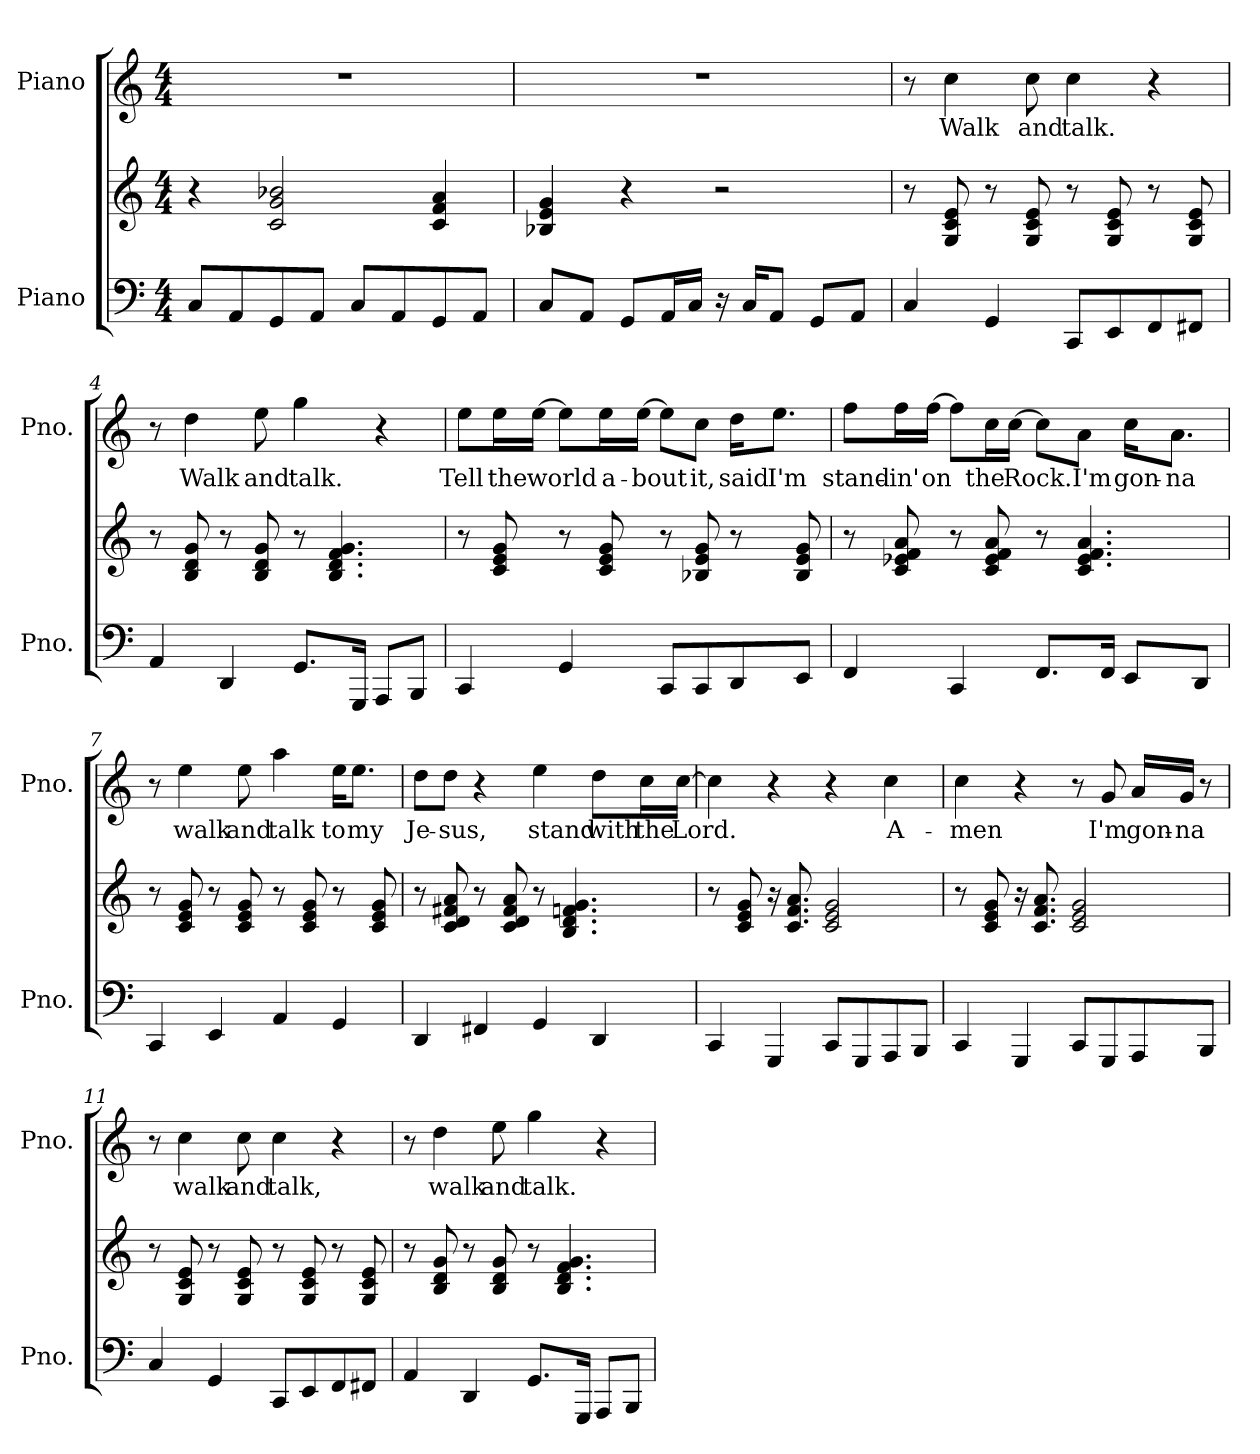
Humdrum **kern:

**kern	**kern	**kern	**text
*part2	*part2	*part1	*part1
*staff3	*staff2	*staff1	*staff1
*I"Piano	*	*I"Piano	*
*I'Pno.	*	*I'Pno.	*
*clefF4	*clefG2	*clefG2	*
*k[]	*k[]	*k[]	*
*M4/4	*M4/4	*M4/4	*
=1	=1	=1	=1
8C/L	4r	1r	.
8AA/	.	.	.
8GG/	2c/ 2g/ 2b-X/	.	.
8AA/J	.	.	.
8C/L	.	.	.
8AA/	.	.	.
8GG/	4c/ 4f/ 4a/	.	.
8AA/J	.	.	.
=2	=2	=2	=2
8C/L	4B-X/ 4e/ 4g/	1r	.
8AA/J	.	.	.
8GG/L	4r	.	.
16AA/L	.	.	.
16C/JJ	.	.	.
16r	2r	.	.
16C/KL	.	.	.
8AA/J	.	.	.
8GG/L	.	.	.
8AA/J	.	.	.
=3	=3	=3	=3
4C/	8r	8r	.
.	8G/ 8c/ 8e/	4cc\	Walk
4GG/	8r	.	.
.	8G/ 8c/ 8e/	8cc\	and
8CC/L	8r	4cc\	talk.
8EE/	8G/ 8c/ 8e/	.	.
8FF/	8r	4r	.
8FF#X/J	8G/ 8c/ 8e/	.	.
!!LO:LB:g=z
=4	=4	=4	=4
4AA/	8r	8r	.
.	8B/ 8d/ 8g/	4dd\	Walk
4DD/	8r	.	.
.	8B/ 8d/ 8g/	8ee\	and
8.GG/L	8r	4gg\	talk.
.	4.B/ 4.d/ 4.f/ 4.g/	.	.
16GGG/Jk	.	.	.
8AAA/L	.	4r	.
8BBB/J	.	.	.
=5	=5	=5	=5
4CC/	8r	8ee\L	Tell
.	8c/ 8e/ 8g/	16ee\L	the
.	.	[16ee\JJ	world
4GG/	8r	8ee\L]	.
.	8c/ 8e/ 8g/	16ee\L	a-
.	.	[16ee\JJ	-bout
8CC/L	8r	8ee\L]	.
8CC/	8B-X/ 8e/ 8g/	8cc\J	it,
8DD/	8r	16dd\KL	said
.	.	8.ee\J	I'm
8EE/J	8B-/ 8e/ 8g/	.	.
!!LO:LB:g=z
=6	=6	=6	=6
4FF/	8r	8ff\L	stand-
.	8c/ 8e-X/ 8f/ 8a/	16ff\L	-in'
.	.	[16ff\JJ	on
4CC/	8r	8ff\L]	.
.	8c/ 8e-/ 8f/ 8a/	16cc\L	the
.	.	[16cc\JJ	Rock.
8.FF/L	8r	8cc\L]	.
.	4.c/ 4.e-/ 4.f/ 4.a/	8a\J	I'm
16FF/Jk	.	.	.
8EE/L	.	16cc\KL	gon-
.	.	8.a\J	-na
8DD/J	.	.	.
=7	=7	=7	=7
4CC/	8r	8r	.
.	8c/ 8e/ 8g/	4ee\	walk
4EE/	8r	.	.
.	8c/ 8e/ 8g/	8ee\	and
4AA/	8r	4aa\	talk
.	8c/ 8e/ 8g/	.	.
4GG/	8r	16ee\KL	to
.	.	8.ee\J	my
.	8c/ 8e/ 8g/	.	.
=8	=8	=8	=8
4DD/	8r	8dd\L	Je-
.	8c/ 8d/ 8f#X/ 8a/	8dd\J	-sus,
4FF#X/	8r	4r	.
.	8c/ 8d/ 8f#/ 8a/	.	.
4GG/	8r	4ee\	stand
.	4.B/ 4.d/ 4.fn/ 4.g/	.	.
4DD/	.	8dd\L	with
.	.	16cc\L	the
.	.	[16cc\JJ	Lord.
!!LO:PB:g=z
=9	=9	=9	=9
4CC/	8r	4cc\]	.
.	8c/ 8e/ 8g/	.	.
4GGG/	16r	4r	.
.	8.c/ 8.f/ 8.a/	.	.
8CC/L	2c/ 2e/ 2g/	4r	.
8GGG/	.	.	.
8AAA/	.	4cc\	A-
8BBB/J	.	.	.
=10	=10	=10	=10
4CC/	8r	4cc\	-men
.	8c/ 8e/ 8g/	.	.
4GGG/	16r	4r	.
.	8.c/ 8.f/ 8.a/	.	.
8CC/L	2c/ 2e/ 2g/	8r	.
8GGG/	.	8g/	I'm
8AAA/	.	16a/LL	gon-
.	.	16g/JJ	-na
8BBB/J	.	8r	.
=11	=11	=11	=11
4C/	8r	8r	.
.	8G/ 8c/ 8e/	4cc\	walk
4GG/	8r	.	.
.	8G/ 8c/ 8e/	8cc\	and
8CC/L	8r	4cc\	talk,
8EE/	8G/ 8c/ 8e/	.	.
8FF/	8r	4r	.
8FF#X/J	8G/ 8c/ 8e/	.	.
!!LO:LB:g=z
=12	=12	=12	=12
4AA/	8r	8r	.
.	8B/ 8d/ 8g/	4dd\	walk
4DD/	8r	.	.
.	8B/ 8d/ 8g/	8ee\	and
8.GG/L	8r	4gg\	talk.
.	4.B/ 4.d/ 4.f/ 4.g/	.	.
16GGG/Jk	.	.	.
8AAA/L	.	4r	.
8BBB/J	.	.	.
=	=	=	=
*-	*-	*-	*-
